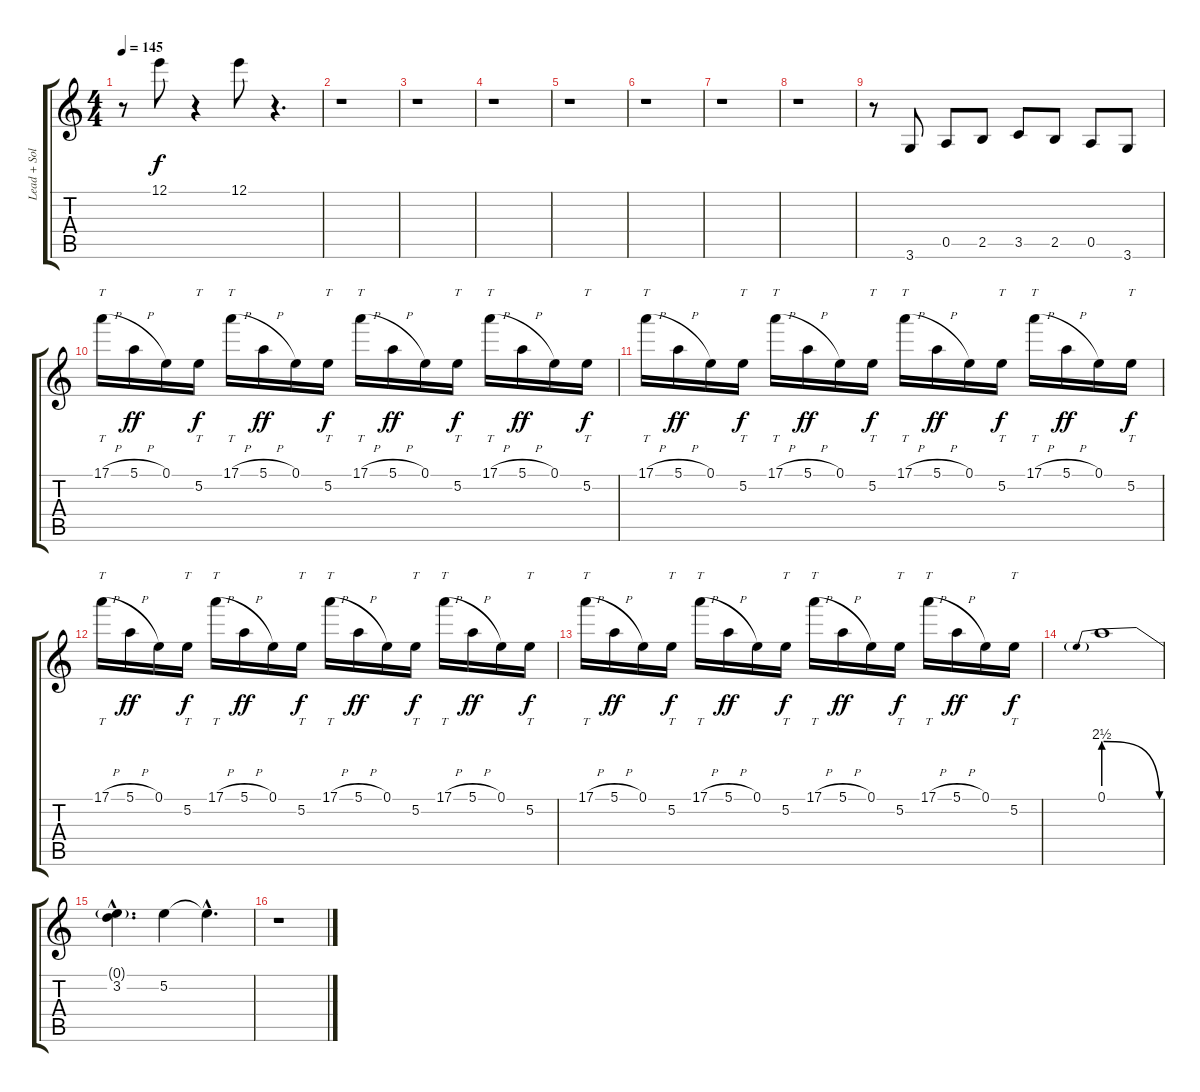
\track ("Lead + Solo Guitar" "Lead + Sol") {instrument distortionguitar}
\staff {score tabs}
\tuning (E4 B3 G3 D3 A2 E2) {hide}
\ts (4 4)
\tempo 145
\clef g2
\ks c
r.8{dy f} 12.1.8{volume 14 balance 4} r.4 12.1.8{volume 14 balance 4} r.4{d} |
r.1{volume 16 balance 4} |
r.1 |
r.1 |
r.1 |
r.1 |
r.1 |
r.1 |
r.8 3.6.8 0.5.8 2.5.8 3.5.8 2.5.8 0.5.8 3.6.8 |
17.1{h}.16{tt} 5.1{h}.16{dy ff} 0.1.16 5.2.16{tt dy f} 17.1{h}.16{tt} 5.1{h}.16{dy ff} 0.1.16 5.2.16{tt dy f} 17.1{h}.16{tt} 5.1{h}.16{dy ff} 0.1.16 5.2.16{tt dy f} 17.1{h}.16{tt} 5.1{h}.16{dy ff} 0.1.16 5.2.16{tt dy f} |
17.1{h}.16{tt} 5.1{h}.16{dy ff} 0.1.16 5.2.16{tt dy f} 17.1{h}.16{tt} 5.1{h}.16{dy ff} 0.1.16 5.2.16{tt dy f} 17.1{h}.16{tt} 5.1{h}.16{dy ff} 0.1.16 5.2.16{tt dy f} 17.1{h}.16{tt} 5.1{h}.16{dy ff} 0.1.16 5.2.16{tt dy f} |
17.1{h}.16{tt} 5.1{h}.16{dy ff} 0.1.16 5.2.16{tt dy f} 17.1{h}.16{tt} 5.1{h}.16{dy ff} 0.1.16 5.2.16{tt dy f} 17.1{h}.16{tt} 5.1{h}.16{dy ff} 0.1.16 5.2.16{tt dy f} 17.1{h}.16{tt} 5.1{h}.16{dy ff} 0.1.16 5.2.16{tt dy f} |
17.1{h}.16{tt} 5.1{h}.16{dy ff} 0.1.16 5.2.16{tt dy f} 17.1{h}.16{tt} 5.1{h}.16{dy ff} 0.1.16 5.2.16{tt dy f} 17.1{h}.16{tt} 5.1{h}.16{dy ff} 0.1.16 5.2.16{tt dy f} 17.1{h}.16{tt} 5.1{h}.16{dy ff} 0.1.16 5.2.16{tt dy f} |
0.1{be (prebendrelease 0 10 60 0)}.1 |
(0.1{hac t} 3.2{hac}).4{d} 5.2.4 5.2{hac t}.4{d} |
r.1
